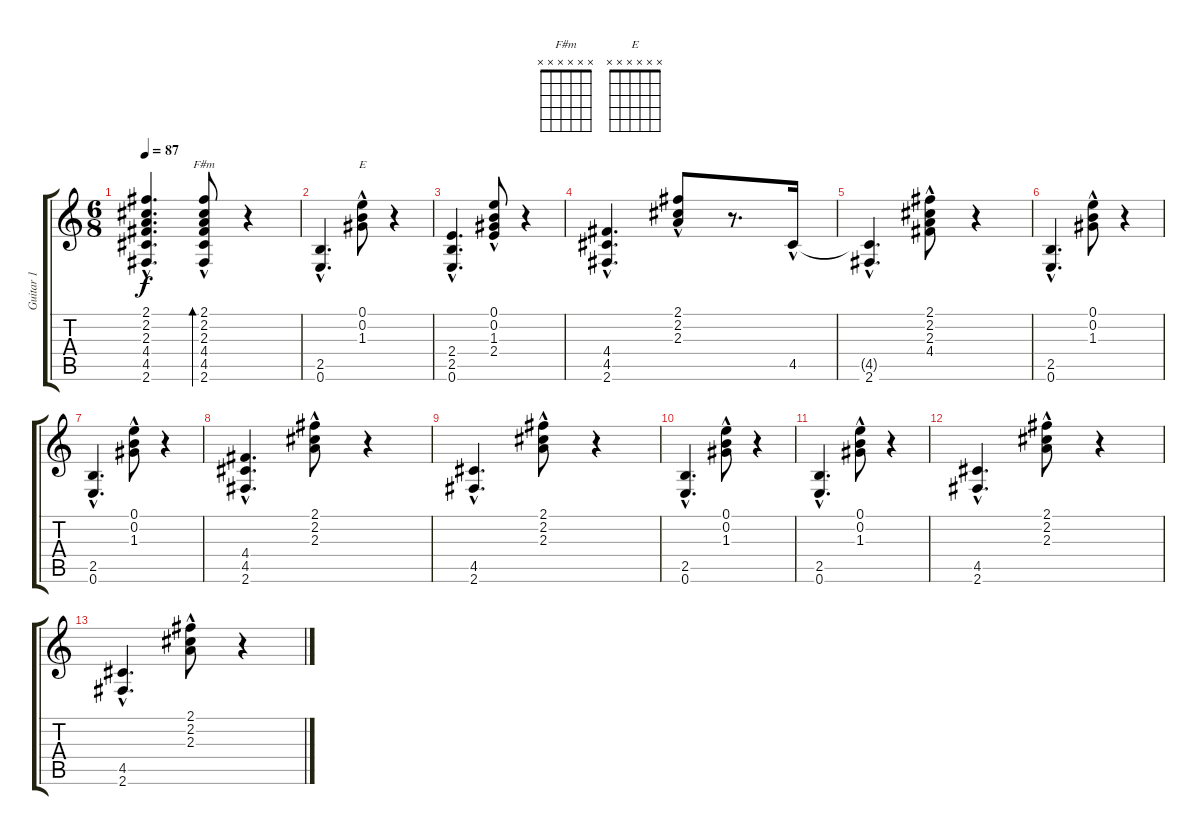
\track ("Guitar 1" "Guitar 1") {instrument electricguitarclean}
\staff {score tabs}
\tuning (E4 B3 G3 D3 A2 E2) {hide}
\chord ("F#m" x x x x x x) {firstfret 0}
\chord ("E" x x x x x x) {firstfret 0}
\ts (6 8)
\tempo 87
\clef g2
\ks c
(2.1{hac t} 2.2{hac t} 2.3{hac t} 4.4{hac t} 4.5{hac t} 2.6{hac t}).4{d dy f} (2.1{hac} 2.2{hac} 2.3{hac} 4.4{hac} 4.5{hac} 2.6{hac}).8{bd 120 ch "F#m"} r.4 |
(2.5{hac} 0.6).4{d} (0.1{hac} 0.2{hac} 1.3{hac}).8{ch "E"} r.4 |
(2.4{hac} 2.5{hac} 0.6{hac}).4{d} (0.1{hac} 0.2{hac} 1.3{hac} 2.4{hac}).8 r.4 |
(4.4{hac} 4.5{hac} 2.6{hac}).4{d} (2.1{hac} 2.2{hac} 2.3{hac}).8 r.8{d} 4.5{hac}.16 |
(4.5{hac t} 2.6{hac}).4{d} (2.1{hac} 2.2{hac} 2.3{hac} 4.4{hac}).8 r.4 |
(2.5{hac} 0.6{hac}).4{d} (0.1{hac} 0.2{hac} 1.3{hac}).8 r.4 |
(2.5{hac} 0.6{hac}).4{d volume 11} (0.1{hac} 0.2{hac} 1.3{hac}).8 r.4 |
(4.4{hac} 4.5{hac} 2.6{hac}).4{d volume 10} (2.1{hac} 2.2{hac} 2.3{hac}).8 r.4 |
(4.5{hac} 2.6{hac}).4{d volume 9} (2.1{hac} 2.2{hac} 2.3{hac}).8 r.4 |
(2.5{hac} 0.6{hac}).4{d volume 8} (0.1{hac} 0.2{hac} 1.3{hac}).8 r.4 |
(2.5{hac} 0.6{hac}).4{d volume 6} (0.1{hac} 0.2{hac} 1.3{hac}).8 r.4 |
(4.5{hac} 2.6{hac}).4{d volume 4} (2.1{hac} 2.2{hac} 2.3{hac}).8 r.4 |
(4.5{hac} 2.6{hac}).4{d volume 2} (2.1{hac} 2.2{hac} 2.3{hac}).8 r.4
